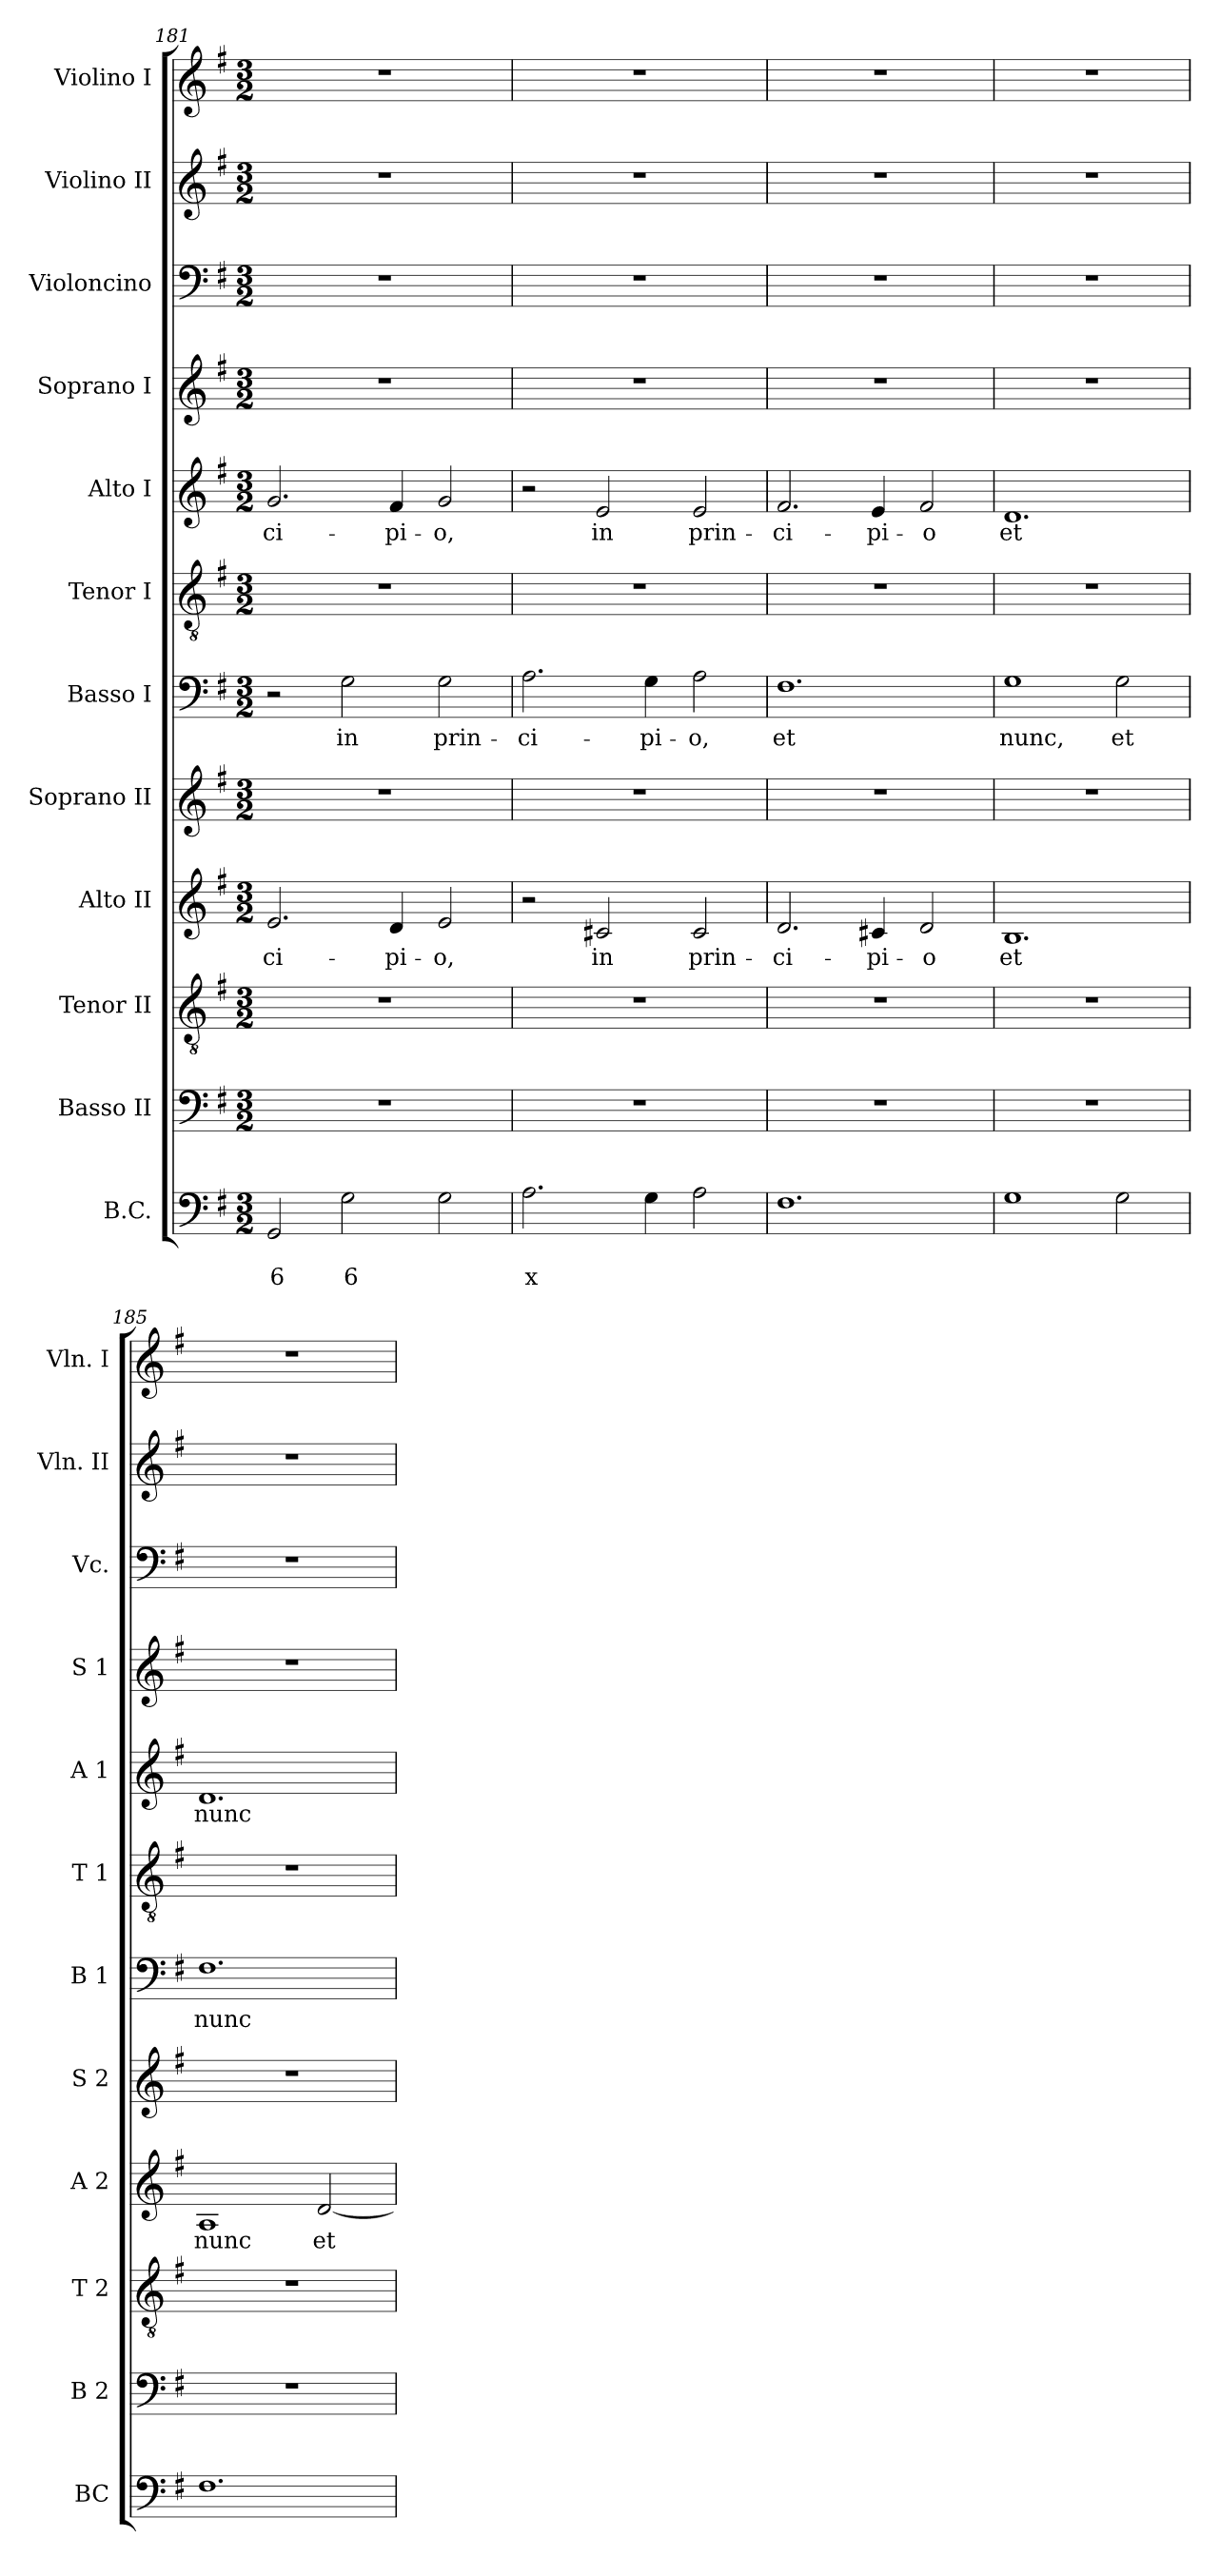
**kern	**text	**text	**kern	**kern	**kern	**text	**kern	**kern	**text	**kern	**kern	**text	**kern	**kern	**kern	**kern
*part12	*part12	*part12	*part11	*part10	*part9	*part9	*part8	*part7	*part7	*part6	*part5	*part5	*part4	*part3	*part2	*part1
*staff12	*staff12	*staff12	*staff11	*staff10	*staff9	*staff9	*staff8	*staff7	*staff7	*staff6	*staff5	*staff5	*staff4	*staff3	*staff2	*staff1
*I"B.C.	*	*	*I"Basso II	*I"Tenor II	*I"Alto II	*	*I"Soprano II	*I"Basso I	*	*I"Tenor I	*I"Alto I	*	*I"Soprano I	*I"Violoncino	*I"Violino II	*I"Violino I
*I'BC	*	*	*I'B 2	*I'T 2	*I'A 2	*	*I'S 2	*I'B 1	*	*I'T 1	*I'A 1	*	*I'S 1	*I'Vc.	*I'Vln. II	*I'Vln. I
*clefF4	*	*	*clefF4	*clefGv2	*clefG2	*	*clefG2	*clefF4	*	*clefGv2	*clefG2	*	*clefG2	*clefF4	*clefG2	*clefG2
*k[f#]	*	*	*k[f#]	*k[f#]	*k[f#]	*	*k[f#]	*k[f#]	*	*k[f#]	*k[f#]	*	*k[f#]	*k[f#]	*k[f#]	*k[f#]
*G:	*	*	*G:	*G:	*G:	*	*G:	*G:	*	*G:	*G:	*	*G:	*G:	*G:	*G:
*M3/2	*	*	*M3/2	*M3/2	*M3/2	*	*M3/2	*M3/2	*	*M3/2	*M3/2	*	*M3/2	*M3/2	*M3/2	*M3/2
=181	=181	=181	=181	=181	=181	=181	=181	=181	=181	=181	=181	=181	=181	=181	=181	=181
!	!	!LO:LY:b	!	!	!	!LO:LY:b	!	!	!	!	!	!LO:LY:b	!	!	!	!
2GG/	.	6	1.r	1.r	2.e/	-ci-	1.r	2r	.	1.r	2.g/	-ci-	1.r	1.r	1.r	1.r
!	!	!LO:LY:b	!	!	!	!	!	!	!LO:LY:b	!	!	!	!	!	!	!
2G\	.	6	.	.	.	.	.	2G\	in	.	.	.	.	.	.	.
!	!	!	!	!	!	!LO:LY:b	!	!	!	!	!	!LO:LY:b	!	!	!	!
.	.	.	.	.	4d/	-pi-	.	.	.	.	4f#/	-pi-	.	.	.	.
!	!	!	!	!	!	!LO:LY:b	!	!	!LO:LY:b	!	!	!LO:LY:b	!	!	!	!
2G\	.	.	.	.	2e/	-o,	.	2G\	prin-	.	2g/	-o,	.	.	.	.
=182	=182	=182	=182	=182	=182	=182	=182	=182	=182	=182	=182	=182	=182	=182	=182	=182
!	!	!LO:LY:b	!	!	!	!	!	!	!LO:LY:b	!	!	!	!	!	!	!
2.A\	.	x	1.r	1.r	2r	.	1.r	2.A\	-ci-	1.r	2r	.	1.r	1.r	1.r	1.r
!	!	!	!	!	!	!LO:LY:b	!	!	!	!	!	!LO:LY:b	!	!	!	!
.	.	.	.	.	2c#X/	in	.	.	.	.	2e/	in	.	.	.	.
!	!	!	!	!	!	!	!	!	!LO:LY:b	!	!	!	!	!	!	!
4G\	.	.	.	.	.	.	.	4G\	-pi-	.	.	.	.	.	.	.
!	!	!	!	!	!	!LO:LY:b	!	!	!LO:LY:b	!	!	!LO:LY:b	!	!	!	!
2A\	.	.	.	.	2c#/	prin-	.	2A\	-o,	.	2e/	prin-	.	.	.	.
=183	=183	=183	=183	=183	=183	=183	=183	=183	=183	=183	=183	=183	=183	=183	=183	=183
!	!	!	!	!	!	!LO:LY:b	!	!	!LO:LY:b	!	!	!LO:LY:b	!	!	!	!
1.F#	.	.	1.r	1.r	2.d/	-ci-	1.r	1.F#	et	1.r	2.f#/	-ci-	1.r	1.r	1.r	1.r
!	!	!	!	!	!	!LO:LY:b	!	!	!	!	!	!LO:LY:b	!	!	!	!
.	.	.	.	.	4c#X/	-pi-	.	.	.	.	4e/	-pi-	.	.	.	.
!	!	!	!	!	!	!LO:LY:b	!	!	!	!	!	!LO:LY:b	!	!	!	!
.	.	.	.	.	2d/	-o	.	.	.	.	2f#/	-o	.	.	.	.
=184	=184	=184	=184	=184	=184	=184	=184	=184	=184	=184	=184	=184	=184	=184	=184	=184
!	!	!	!	!	!	!LO:LY:b	!	!	!LO:LY:b	!	!	!LO:LY:b	!	!	!	!
1G	.	.	1.r	1.r	1.B	et	1.r	1G	nunc,	1.r	1.d	et	1.r	1.r	1.r	1.r
!	!	!	!	!	!	!	!	!	!LO:LY:b	!	!	!	!	!	!	!
2G\	.	.	.	.	.	.	.	2G\	et	.	.	.	.	.	.	.
=185	=185	=185	=185	=185	=185	=185	=185	=185	=185	=185	=185	=185	=185	=185	=185	=185
!	!	!	!	!	!	!LO:LY:b	!	!	!LO:LY:b	!	!	!LO:LY:b	!	!	!	!
1.F#	.	.	1.r	1.r	1A	nunc	1.r	1.F#	nunc	1.r	1.d	nunc	1.r	1.r	1.r	1.r
!	!	!	!	!	!	!LO:LY:b	!	!	!	!	!	!	!	!	!	!
.	.	.	.	.	[2d/	et	.	.	.	.	.	.	.	.	.	.
=	=	=	=	=	=	=	=	=	=	=	=	=	=	=	=	=
*-	*-	*-	*-	*-	*-	*-	*-	*-	*-	*-	*-	*-	*-	*-	*-	*-
